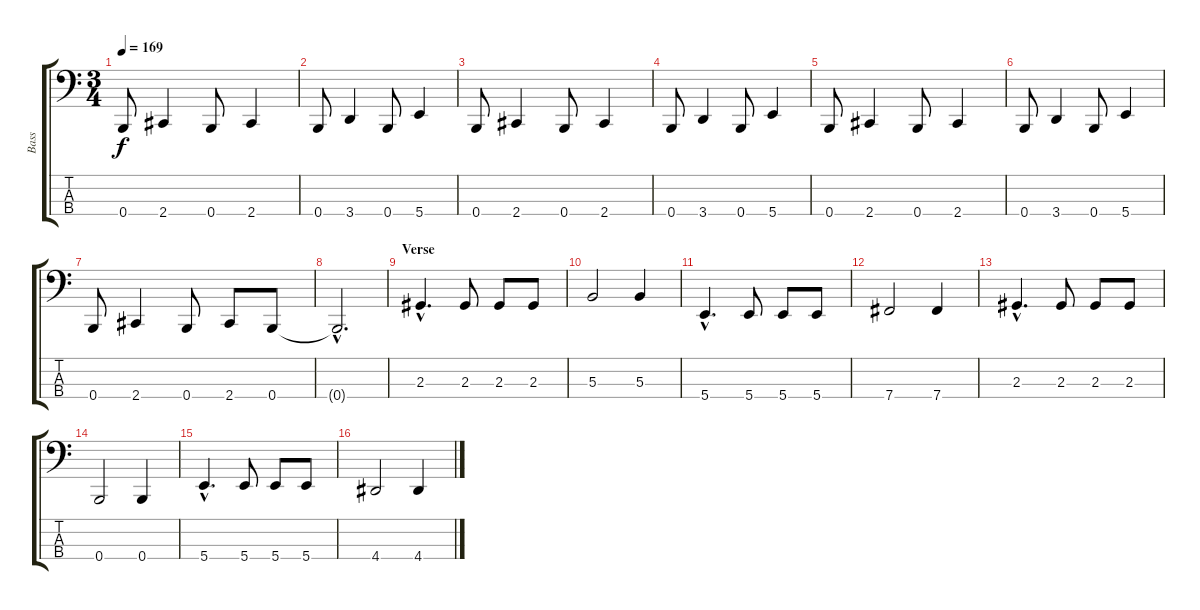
\track ("Bass" "Bass") {instrument electricbassfinger}
\staff {score tabs}
\tuning (E2 B1 Gb1 B0) {hide}
\ts (3 4)
\tempo 169
\clef f4
\ks c
0.4.8{dy f} 2.4.4 0.4.8 2.4.4 |
0.4.8 3.4.4 0.4.8 5.4.4 |
0.4.8 2.4.4 0.4.8 2.4.4 |
0.4.8 3.4.4 0.4.8 5.4.4 |
0.4.8 2.4.4 0.4.8 2.4.4 |
0.4.8 3.4.4 0.4.8 5.4.4 |
0.4.8 2.4.4 0.4.8 2.4.8 0.4.8 |
0.4{hac t}.2{d} |
\section ("" "Verse")
2.3{hac}.4{d} 2.3.8 2.3.8 2.3.8 |
5.3.2 5.3.4 |
5.4{hac}.4{d} 5.4.8 5.4.8 5.4.8 |
7.4.2 7.4.4 |
2.3{hac}.4{d} 2.3.8 2.3.8 2.3.8 |
0.4.2 0.4.4 |
5.4{hac}.4{d} 5.4.8 5.4.8 5.4.8 |
4.4.2 4.4.4
